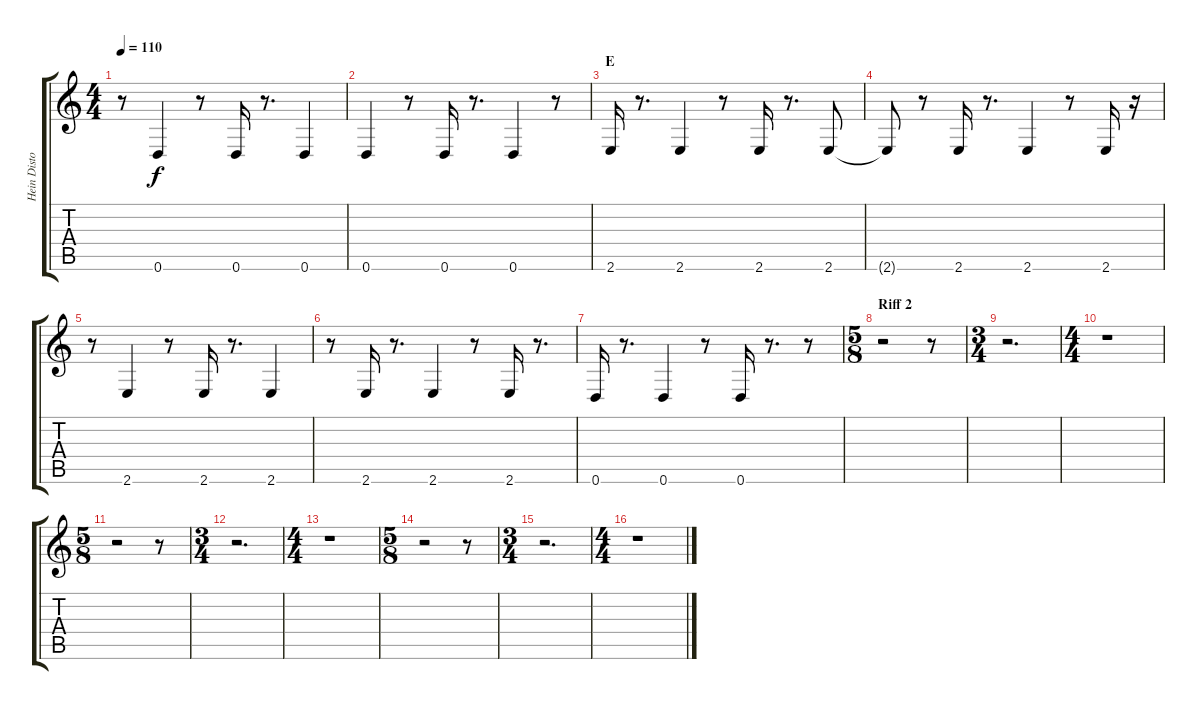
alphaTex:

\track ("Hein Distortion 1" "Hein Disto") {instrument distortionguitar}
\staff {score tabs}
\tuning (E4 B3 G3 D3 A2 D2) {hide}
\ts (4 4)
\tempo 110
\clef g2
\ks c
r.8{dy f} 0.6.4 r.8 0.6.16 r.8{d} 0.6.4 |
0.6.4 r.8 0.6.16 r.8{d} 0.6.4 r.8 |
\section ("" "E")
2.6.16 r.8{d} 2.6.4 r.8 2.6.16 r.8{d} 2.6.8 |
2.6{t}.8 r.8 2.6.16 r.8{d} 2.6.4 r.8 2.6.16 r.16 |
r.8 2.6.4 r.8 2.6.16 r.8{d} 2.6.4 |
r.8 2.6.16 r.8{d} 2.6.4 r.8 2.6.16 r.8{d} |
0.6.16 r.8{d} 0.6.4 r.8 0.6.16 r.8{d} r.8 |
\ts (5 8)
\section ("" "Riff 2")
r.2 r.8 |
\ts (3 4)
r.2{d} |
\ts (4 4)
r.1 |
\ts (5 8)
r.2 r.8 |
\ts (3 4)
r.2{d} |
\ts (4 4)
r.1 |
\ts (5 8)
r.2 r.8 |
\ts (3 4)
r.2{d} |
\ts (4 4)
r.1
